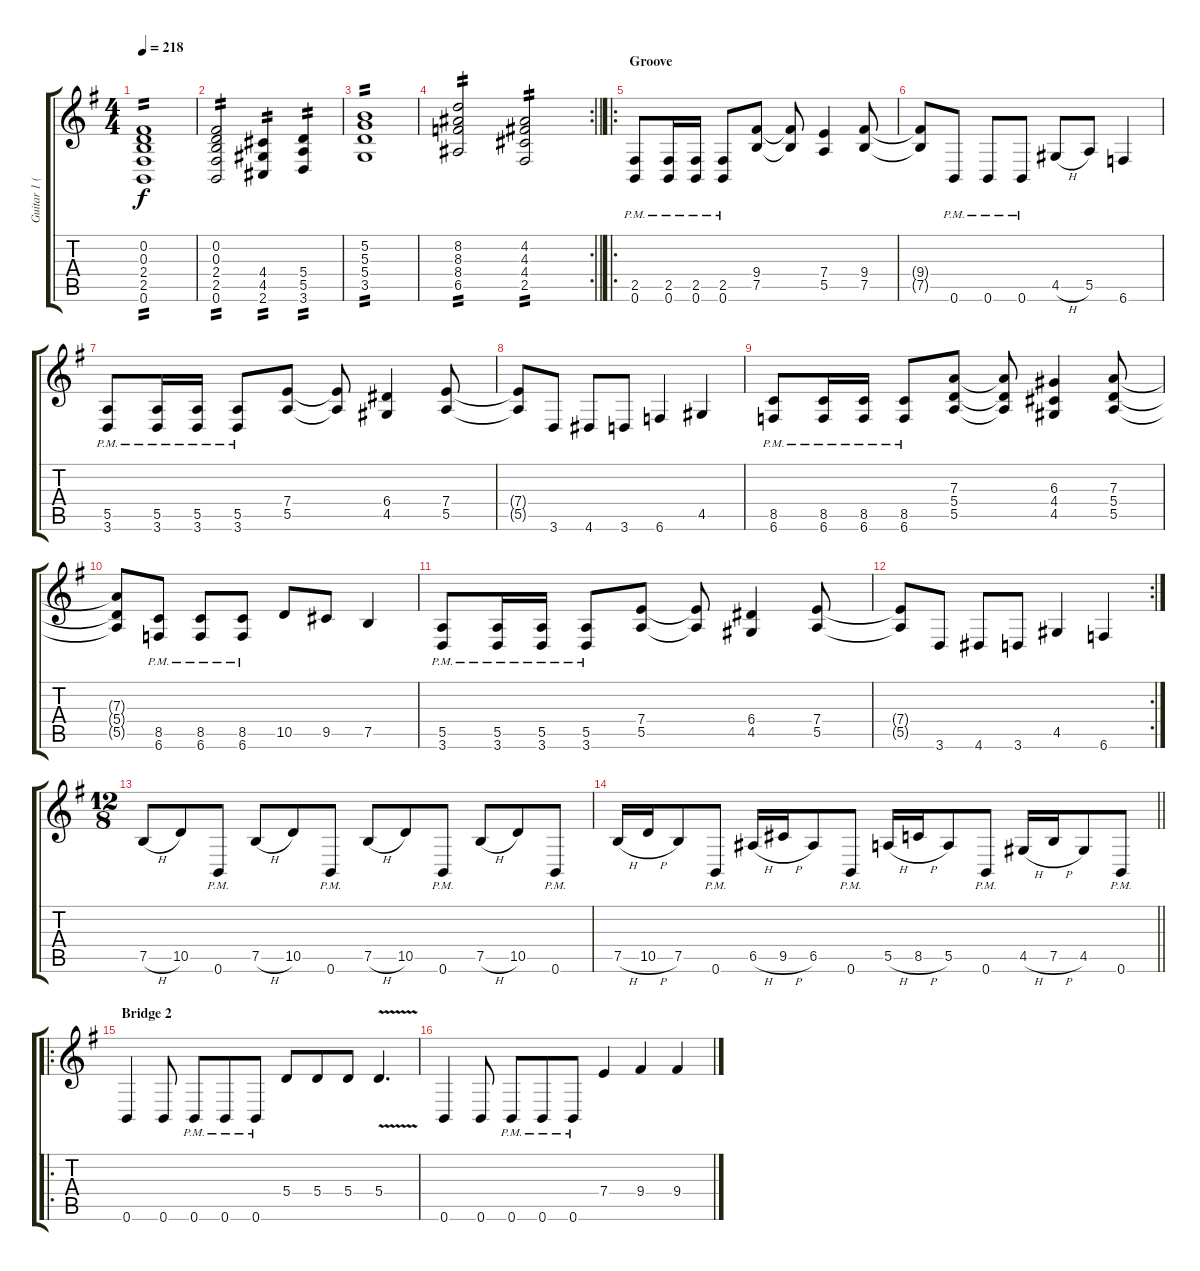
\track ("Guitar 1 (Sean)" "Guitar 1 (") {instrument distortionguitar}
\staff {score tabs}
\tuning (B3 Gb3 D3 A2 E2 B1) {hide}
\ts (4 4)
\tempo 218
\clef g2
\ks eminor
(0.2 0.3 2.4 2.5 0.6).1{tp 2 dy f} |
(0.2 0.3 2.4 2.5 0.6).2{tp 2} (4.4 4.5 2.6).4{tp 2} (5.4 5.5 3.6).4{tp 2} |
(5.2 5.3 5.4 3.5).1{tp 2} |
\rc 2
\barLineRight lightlight
(8.2 8.3 8.4 6.5).2{tp 2} (4.2 4.3 4.4 2.5).2{tp 2} |
\ro
\section ("" "Groove")
(2.5{pm} 0.6{pm}).8 (2.5{pm} 0.6{pm}).16 (2.5{pm} 0.6{pm}).16 (2.5{pm} 0.6).8 (9.4 7.5).8 (9.4{t} 7.5{t}).8 (7.4 5.5).4 (9.4 7.5).8 |
(9.4{t} 7.5{t}).8 0.6{pm}.8 0.6{pm}.8 0.6{pm}.8 4.5{h}.8 5.5.8 6.6.4 |
(5.5{pm} 3.6{pm}).8 (5.5 3.6{pm}).16 (5.5{pm} 3.6{pm}).16 (5.5{pm} 3.6{pm}).8 (7.4 5.5).8 (7.4{t} 5.5{t}).8 (6.4 4.5).4 (7.4 5.5).8 |
(7.4{t} 5.5{t}).8 3.6.8 4.6.8 3.6.8 6.6.4 4.5.4 |
(8.5{pm} 6.6{pm}).8 (8.5{pm} 6.6{pm}).16 (8.5{pm} 6.6{pm}).16 (8.5{pm} 6.6{pm}).8 (7.3 5.4 5.5).8 (7.3{t} 5.4{t} 5.5{t}).8 (6.3 4.4 4.5).4 (7.3 5.4 5.5).8 |
(7.3{t} 5.4{t} 5.5{t}).8 (8.5{pm} 6.6{pm}).8 (8.5{pm} 6.6{pm}).8 (8.5{pm} 6.6{pm}).8 10.5.8 9.5.8 7.5.4 |
(5.5{pm} 3.6{pm}).8 (5.5 3.6{pm}).16 (5.5{pm} 3.6{pm}).16 (5.5{pm} 3.6{pm}).8 (7.4 5.5).8 (7.4{t} 5.5{t}).8 (6.4 4.5).4 (7.4 5.5).8 |
\rc 2
(7.4{t} 5.5{t}).8 3.6.8 4.6.8 3.6.8 4.5.4 6.6.4 |
\ts (12 8)
7.5{h}.8 10.5.8 0.6{pm}.8 7.5{h}.8 10.5.8 0.6{pm}.8 7.5{h}.8 10.5.8 0.6{pm}.8 7.5{h}.8 10.5.8 0.6{pm}.8 |
\barLineRight lightlight
7.5{h}.16 10.5{h}.16 7.5.8 0.6{pm}.8 6.5{h}.16 9.5{h}.16 6.5.8 0.6{pm}.8 5.5{h}.16 8.5{h}.16 5.5.8 0.6{pm}.8 4.5{h}.16 7.5{h}.16 4.5.8 0.6{pm}.8 |
\ro
\section ("" "Bridge 2")
0.6.4 0.6.8 0.6{pm}.8 0.6{pm}.8 0.6{pm}.8 5.4.8 5.4.8 5.4.8 5.4{v}.4{d} |
0.6.4 0.6.8 0.6{pm}.8 0.6{pm}.8 0.6{pm}.8 7.4.4 9.4.4 9.4.4
